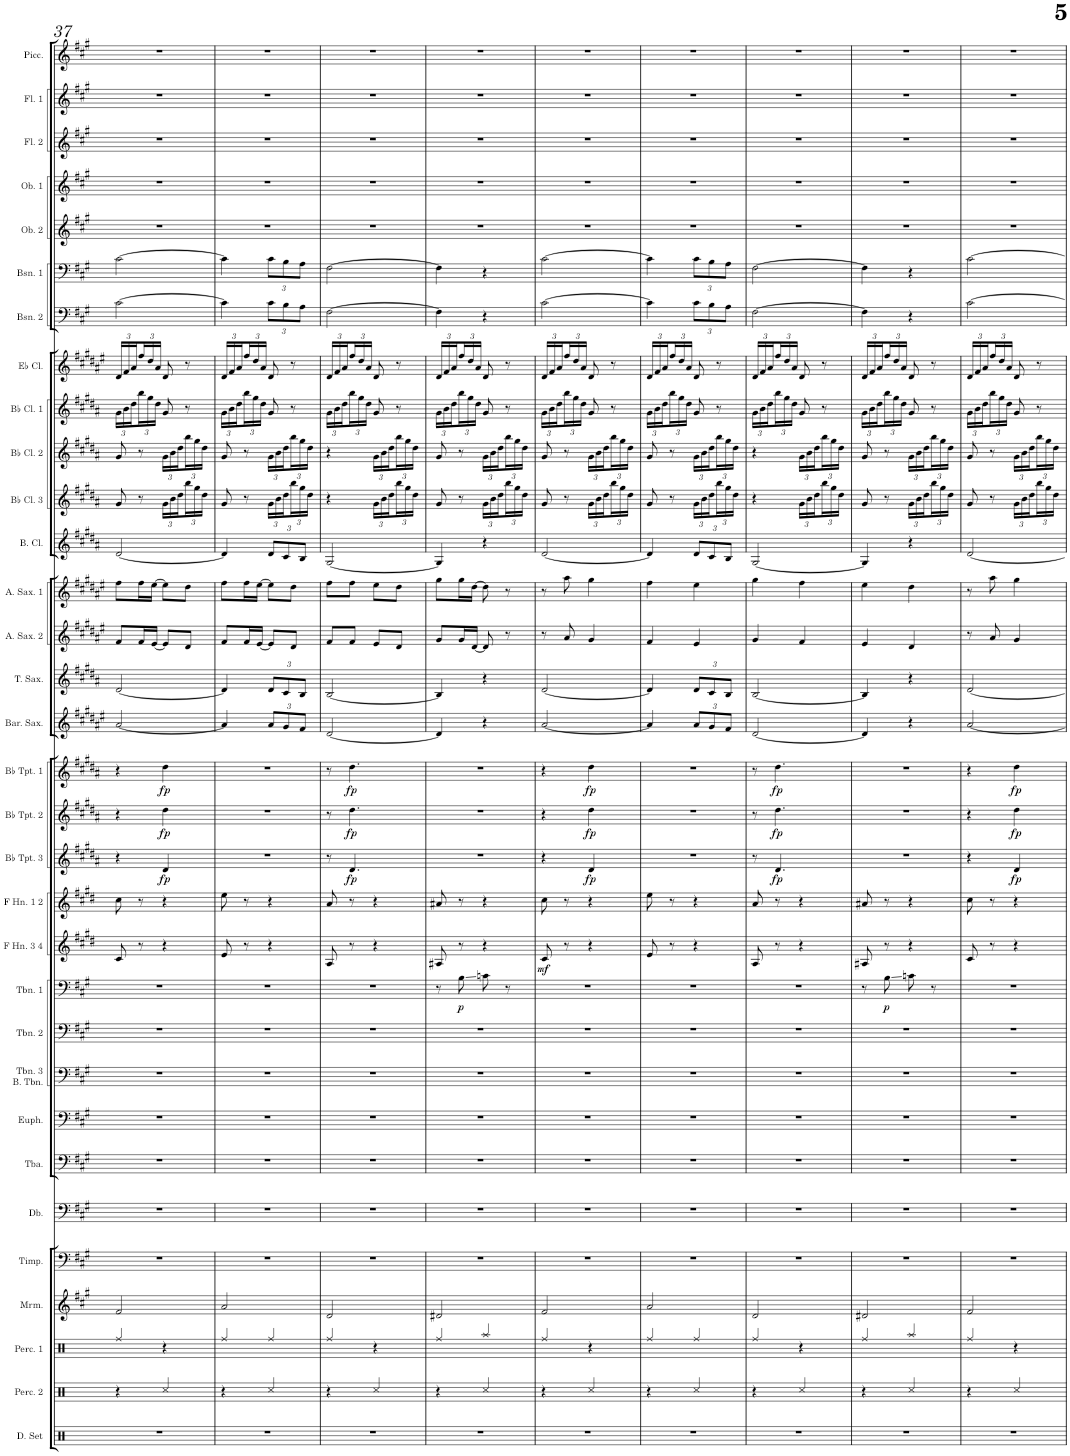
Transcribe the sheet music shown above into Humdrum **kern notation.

**kern	**kern	**kern	**kern	**kern	**kern	**kern	**kern	**kern	**kern	**kern	**dynam	**kern	**dynam	**kern	**kern	**dynam	**kern	**dynam	**kern	**dynam	**kern	**kern	**kern	**kern	**kern	**kern	**kern	**kern	**kern	**kern	**kern	**kern	**kern	**kern	**kern	**kern
*part32	*part31	*part30	*part29	*part28	*part27	*part26	*part25	*part24	*part23	*part22	*part22	*part21	*part21	*part20	*part19	*part19	*part18	*part18	*part17	*part17	*part16	*part15	*part14	*part13	*part12	*part11	*part10	*part9	*part8	*part7	*part6	*part5	*part4	*part3	*part2	*part1
*staff32	*staff31	*staff30	*staff29	*staff28	*staff27	*staff26	*staff25	*staff24	*staff23	*staff22	*staff22	*staff21	*staff21	*staff20	*staff19	*staff19	*staff18	*staff18	*staff17	*staff17	*staff16	*staff15	*staff14	*staff13	*staff12	*staff11	*staff10	*staff9	*staff8	*staff7	*staff6	*staff5	*staff4	*staff3	*staff2	*staff1
*I"Drumset	*I"Percussion 2	*I"Percussion 1	*I"Marimba	*I"Timpani	*I"Double Bass	*I"Tuba	*I"Euphonium	*I"Trombone 3 &amp; Bass Trombone	*I"Trombone 2	*I"Trombone 1	*	*I"F Horn 3 &amp; 4	*	*I"F Horn 1 &amp; 2	*I"Bb Trumpet 3	*	*I"Bb Trumpet 2	*	*I"Bb Trumpet 1	*	*I"Baritone Saxophone	*I"Tenor Saxophone	*I"Alto Saxophone 2	*I"Alto Saxophone 1	*I"Bass Clarinet	*I"Bb Clarinet 3	*I"Bb Clarinet 2	*I"Bb Clarinet 1	*I"Eb Clarinet	*I"Bassoon 2	*I"Bassoon 1	*I"Oboe 2	*I"Oboe 1	*I"Flute 2	*I"Flute 1	*I"Piccolo
*I'D. Set	*I'Perc. 2	*I'Perc. 1	*I'Mrm.	*I'Timp.	*I'Db.	*I'Tba.	*I'Euph.	*I'Tbn. 3 B. Tbn.	*I'Tbn. 2	*I'Tbn. 1	*	*I'F Hn. 3 4	*	*I'F Hn. 1 2	*I'Bb Tpt. 3	*	*I'Bb Tpt. 2	*	*I'Bb Tpt. 1	*	*I'Bar. Sax.	*I'T. Sax.	*I'A. Sax. 2	*I'A. Sax. 1	*I'B. Cl.	*I'Bb Cl. 3	*I'Bb Cl. 2	*I'Bb Cl. 1	*I'Eb Cl.	*I'Bsn. 2	*I'Bsn. 1	*I'Ob. 2	*I'Ob. 1	*I'Fl. 2	*I'Fl. 1	*I'Picc.
!!LO:PB:g=z
*clefX	*clefX	*clefX	*clefG2	*clefF4	*clefF4	*clefF4	*clefF4	*clefF4	*clefF4	*clefF4	*	*clefG2	*	*clefG2	*clefG2	*	*clefG2	*	*clefG2	*	*clefG2	*clefG2	*clefG2	*clefG2	*clefG2	*clefG2	*clefG2	*clefG2	*clefG2	*clefF4	*clefF4	*clefG2	*clefG2	*clefG2	*clefG2	*clefG2
*	*	*	*	*	*Trd7c12	*	*	*	*	*	*	*Trd4c7	*	*Trd4c7	*Trd1c2	*	*Trd1c2	*	*Trd1c2	*	*Trd12c21	*Trd8c14	*Trd5c9	*Trd5c9	*Trd8c14	*Trd1c2	*Trd1c2	*Trd1c2	*Trd-2c-3	*	*	*	*	*	*	*Trd-7c-12
*k[]	*k[]	*k[]	*k[f#c#g#]	*k[f#c#g#]	*k[f#c#g#]	*k[f#c#g#]	*k[f#c#g#]	*k[f#c#g#]	*k[f#c#g#]	*k[f#c#g#]	*	*k[f#c#g#d#]	*	*k[f#c#g#d#]	*k[f#c#g#d#a#]	*	*k[f#c#g#d#a#]	*	*k[f#c#g#d#a#]	*	*k[f#c#g#d#a#e#]	*k[f#c#g#d#a#]	*k[f#c#g#d#a#e#]	*k[f#c#g#d#a#e#]	*k[f#c#g#d#a#]	*k[f#c#g#d#a#]	*k[f#c#g#d#a#]	*k[f#c#g#d#a#]	*k[f#c#g#d#a#e#]	*k[f#c#g#]	*k[f#c#g#]	*k[f#c#g#]	*k[f#c#g#]	*k[f#c#g#]	*k[f#c#g#]	*k[f#c#g#]
*M2/4	*M2/4	*M2/4	*M2/4	*M2/4	*M2/4	*M2/4	*M2/4	*M2/4	*M2/4	*M2/4	*	*M2/4	*	*M2/4	*M2/4	*	*M2/4	*	*M2/4	*	*M2/4	*M2/4	*M2/4	*M2/4	*M2/4	*M2/4	*M2/4	*M2/4	*M2/4	*M2/4	*M2/4	*M2/4	*M2/4	*M2/4	*M2/4	*M2/4
*	*	*	*	*	*	*	*	*	*	*	*	*	*	*	*	*	*	*	*	*	*	*	*	*	*	*	*	*Xbrackettup	*Xbrackettup	*	*	*	*	*	*	*
=37	=37	=37	=37	=37	=37	=37	=37	=37	=37	=37	=37	=37	=37	=37	=37	=37	=37	=37	=37	=37	=37	=37	=37	=37	=37	=37	=37	=37	=37	=37	=37	=37	=37	=37	=37	=37
2r	4r	4Rff/	2f#/	2r	2r	2r	2r	2r	2r	2r	.	8c#/	.	8cc#\	4r	.	4r	.	4r	.	[2a#/	[2d#/	8f#/L	8ff#\L	[2d#/	8g#/	8g#/	24g#\LL	24d#/LL	[2c#\	[2c#\	2r	2r	2r	2r	2r
.	.	.	.	.	.	.	.	.	.	.	.	.	.	.	.	.	.	.	.	.	.	.	.	.	.	.	.	24b\	24f#/	.	.	.	.	.	.	.
.	.	.	.	.	.	.	.	.	.	.	.	.	.	.	.	.	.	.	.	.	.	.	.	.	.	.	.	24dd#\	24a#/	.	.	.	.	.	.	.
.	.	.	.	.	.	.	.	.	.	.	.	8r	.	8r	.	.	.	.	.	.	.	.	16f#/L	16ff#\L	.	8r	8r	24bb\	24ff#/	.	.	.	.	.	.	.
.	.	.	.	.	.	.	.	.	.	.	.	.	.	.	.	.	.	.	.	.	.	.	.	.	.	.	.	24gg#\	24dd#/	.	.	.	.	.	.	.
.	.	.	.	.	.	.	.	.	.	.	.	.	.	.	.	.	.	.	.	.	.	.	[16e#/JJ	[16ee#\JJ	.	.	.	.	.	.	.	.	.	.	.	.
.	.	.	.	.	.	.	.	.	.	.	.	.	.	.	.	.	.	.	.	.	.	.	.	.	.	.	.	24dd#\JJ	24a#/JJ	.	.	.	.	.	.	.
*	*	*	*	*	*	*	*	*	*	*	*	*	*	*	*	*	*	*	*	*	*	*	*	*	*	*Xbrackettup	*Xbrackettup	*	*	*	*	*	*	*	*	*
!	!	!	!	!	!	!	!	!	!	!	!	!	!	!	!	!LO:DY:b	!	!LO:DY:b	!	!LO:DY:b	!	!	!	!	!	!	!	!	!	!	!	!	!	!	!	!
.	4Rcc/	4r	.	.	.	.	.	.	.	.	.	4r	.	4r	4d#/	fp	4dd#\	fp	4dd#\	fp	.	.	8e#/L]	8ee#\L]	.	24g#\LL	24g#\LL	8g#/	8d#/	.	.	.	.	.	.	.
.	.	.	.	.	.	.	.	.	.	.	.	.	.	.	.	.	.	.	.	.	.	.	.	.	.	24b\	24b\	.	.	.	.	.	.	.	.	.
.	.	.	.	.	.	.	.	.	.	.	.	.	.	.	.	.	.	.	.	.	.	.	.	.	.	24dd#\	24dd#\	.	.	.	.	.	.	.	.	.
.	.	.	.	.	.	.	.	.	.	.	.	.	.	.	.	.	.	.	.	.	.	.	8d#/J	8dd#\J	.	24bb\	24bb\	8r	8r	.	.	.	.	.	.	.
.	.	.	.	.	.	.	.	.	.	.	.	.	.	.	.	.	.	.	.	.	.	.	.	.	.	24gg#\	24gg#\	.	.	.	.	.	.	.	.	.
.	.	.	.	.	.	.	.	.	.	.	.	.	.	.	.	.	.	.	.	.	.	.	.	.	.	24dd#\JJ	24dd#\JJ	.	.	.	.	.	.	.	.	.
=38	=38	=38	=38	=38	=38	=38	=38	=38	=38	=38	=38	=38	=38	=38	=38	=38	=38	=38	=38	=38	=38	=38	=38	=38	=38	=38	=38	=38	=38	=38	=38	=38	=38	=38	=38	=38
2r	4r	4Rff/	2a/	2r	2r	2r	2r	2r	2r	2r	.	8e/	.	8ee\	2r	.	2r	.	2r	.	4a#/]	4d#/]	8f#/L	8ff#\L	4d#/]	8g#/	8g#/	24g#\LL	24d#/LL	4c#\]	4c#\]	2r	2r	2r	2r	2r
.	.	.	.	.	.	.	.	.	.	.	.	.	.	.	.	.	.	.	.	.	.	.	.	.	.	.	.	24b\	24f#/	.	.	.	.	.	.	.
.	.	.	.	.	.	.	.	.	.	.	.	.	.	.	.	.	.	.	.	.	.	.	.	.	.	.	.	24dd#\	24a#/	.	.	.	.	.	.	.
.	.	.	.	.	.	.	.	.	.	.	.	8r	.	8r	.	.	.	.	.	.	.	.	16f#/L	16ff#\L	.	8r	8r	24bb\	24ff#/	.	.	.	.	.	.	.
.	.	.	.	.	.	.	.	.	.	.	.	.	.	.	.	.	.	.	.	.	.	.	.	.	.	.	.	24gg#\	24dd#/	.	.	.	.	.	.	.
.	.	.	.	.	.	.	.	.	.	.	.	.	.	.	.	.	.	.	.	.	.	.	[16e#/JJ	[16ee#\JJ	.	.	.	.	.	.	.	.	.	.	.	.
.	.	.	.	.	.	.	.	.	.	.	.	.	.	.	.	.	.	.	.	.	.	.	.	.	.	.	.	24dd#\JJ	24a#/JJ	.	.	.	.	.	.	.
*	*	*	*	*	*	*	*	*	*	*	*	*	*	*	*	*	*	*	*	*	*Xbrackettup	*Xbrackettup	*	*	*Xbrackettup	*	*	*	*	*Xbrackettup	*Xbrackettup	*	*	*	*	*
.	4Rcc/	4Rff/	.	.	.	.	.	.	.	.	.	4r	.	4r	.	.	.	.	.	.	12a#/L	12d#/L	8e#/L]	8ee#\L]	12d#/L	24g#\LL	24g#\LL	8g#/	8d#/	12c#\L	12c#\L	.	.	.	.	.
.	.	.	.	.	.	.	.	.	.	.	.	.	.	.	.	.	.	.	.	.	.	.	.	.	.	24b\	24b\	.	.	.	.	.	.	.	.	.
.	.	.	.	.	.	.	.	.	.	.	.	.	.	.	.	.	.	.	.	.	12g#/	12c#/	.	.	12c#/	24dd#\	24dd#\	.	.	12B\	12B\	.	.	.	.	.
.	.	.	.	.	.	.	.	.	.	.	.	.	.	.	.	.	.	.	.	.	.	.	8d#/J	8dd#\J	.	24bb\	24bb\	8r	8r	.	.	.	.	.	.	.
.	.	.	.	.	.	.	.	.	.	.	.	.	.	.	.	.	.	.	.	.	12f#/J	12B/J	.	.	12B/J	24gg#\	24gg#\	.	.	12A\J	12A\J	.	.	.	.	.
.	.	.	.	.	.	.	.	.	.	.	.	.	.	.	.	.	.	.	.	.	.	.	.	.	.	24dd#\JJ	24dd#\JJ	.	.	.	.	.	.	.	.	.
=39	=39	=39	=39	=39	=39	=39	=39	=39	=39	=39	=39	=39	=39	=39	=39	=39	=39	=39	=39	=39	=39	=39	=39	=39	=39	=39	=39	=39	=39	=39	=39	=39	=39	=39	=39	=39
2r	4r	4Rff/	2d/	2r	2r	2r	2r	2r	2r	2r	.	8A/	.	8a/	8r	.	8r	.	8r	.	[2d#/	[2B/	8f#/L	8ff#\L	[2G#/	4r	4r	24g#\LL	24d#/LL	[2F#\	[2F#\	2r	2r	2r	2r	2r
.	.	.	.	.	.	.	.	.	.	.	.	.	.	.	.	.	.	.	.	.	.	.	.	.	.	.	.	24b\	24f#/	.	.	.	.	.	.	.
.	.	.	.	.	.	.	.	.	.	.	.	.	.	.	.	.	.	.	.	.	.	.	.	.	.	.	.	24dd#\	24a#/	.	.	.	.	.	.	.
!	!	!	!	!	!	!	!	!	!	!	!	!	!	!	!	!LO:DY:b	!	!LO:DY:b	!	!LO:DY:b	!	!	!	!	!	!	!	!	!	!	!	!	!	!	!	!
.	.	.	.	.	.	.	.	.	.	.	.	8r	.	8r	4.d#/	fp	4.dd#\	fp	4.dd#\	fp	.	.	8f#/J	8ff#\J	.	.	.	24bb\	24ff#/	.	.	.	.	.	.	.
.	.	.	.	.	.	.	.	.	.	.	.	.	.	.	.	.	.	.	.	.	.	.	.	.	.	.	.	24gg#\	24dd#/	.	.	.	.	.	.	.
.	.	.	.	.	.	.	.	.	.	.	.	.	.	.	.	.	.	.	.	.	.	.	.	.	.	.	.	24dd#\JJ	24a#/JJ	.	.	.	.	.	.	.
.	4Rcc/	4r	.	.	.	.	.	.	.	.	.	4r	.	4r	.	.	.	.	.	.	.	.	8e#/L	8ee#\L	.	24g#\LL	24g#\LL	8g#/	8d#/	.	.	.	.	.	.	.
.	.	.	.	.	.	.	.	.	.	.	.	.	.	.	.	.	.	.	.	.	.	.	.	.	.	24b\	24b\	.	.	.	.	.	.	.	.	.
.	.	.	.	.	.	.	.	.	.	.	.	.	.	.	.	.	.	.	.	.	.	.	.	.	.	24dd#\	24dd#\	.	.	.	.	.	.	.	.	.
.	.	.	.	.	.	.	.	.	.	.	.	.	.	.	.	.	.	.	.	.	.	.	8d#/J	8dd#\J	.	24bb\	24bb\	8r	8r	.	.	.	.	.	.	.
.	.	.	.	.	.	.	.	.	.	.	.	.	.	.	.	.	.	.	.	.	.	.	.	.	.	24gg#\	24gg#\	.	.	.	.	.	.	.	.	.
.	.	.	.	.	.	.	.	.	.	.	.	.	.	.	.	.	.	.	.	.	.	.	.	.	.	24dd#\JJ	24dd#\JJ	.	.	.	.	.	.	.	.	.
=40	=40	=40	=40	=40	=40	=40	=40	=40	=40	=40	=40	=40	=40	=40	=40	=40	=40	=40	=40	=40	=40	=40	=40	=40	=40	=40	=40	=40	=40	=40	=40	=40	=40	=40	=40	=40
2r	4r	4Rff/	2d#X/	2r	2r	2r	2r	2r	2r	8r	.	8A#X/	.	8a#X/	2r	.	2r	.	2r	.	4d#/]	4B/]	8g#/L	8gg#\L	4G#/]	8g#/	8g#/	24g#\LL	24d#/LL	4F#\]	4F#\]	2r	2r	2r	2r	2r
.	.	.	.	.	.	.	.	.	.	.	.	.	.	.	.	.	.	.	.	.	.	.	.	.	.	.	.	24b\	24f#/	.	.	.	.	.	.	.
.	.	.	.	.	.	.	.	.	.	.	.	.	.	.	.	.	.	.	.	.	.	.	.	.	.	.	.	24dd#\	24a#/	.	.	.	.	.	.	.
!	!	!	!	!	!	!	!	!	!	!	!LO:DY:b	!	!	!	!	!	!	!	!	!	!	!	!	!	!	!	!	!	!	!	!	!	!	!	!	!
.	.	.	.	.	.	.	.	.	.	8B\	p	8r	.	8r	.	.	.	.	.	.	.	.	16g#/L	16gg#\L	.	8r	8r	24bb\	24ff#/	.	.	.	.	.	.	.
.	.	.	.	.	.	.	.	.	.	.	.	.	.	.	.	.	.	.	.	.	.	.	.	.	.	.	.	24gg#\	24dd#/	.	.	.	.	.	.	.
.	.	.	.	.	.	.	.	.	.	.	.	.	.	.	.	.	.	.	.	.	.	.	[16d#/JJ	[16dd#\JJ	.	.	.	.	.	.	.	.	.	.	.	.
.	.	.	.	.	.	.	.	.	.	.	.	.	.	.	.	.	.	.	.	.	.	.	.	.	.	.	.	24dd#\JJ	24a#/JJ	.	.	.	.	.	.	.
.	4Rcc/	4Raa/	.	.	.	.	.	.	.	8cn\	.	4r	.	4r	.	.	.	.	.	.	4r	4r	8d#/]	8dd#\]	4r	24g#\LL	24g#\LL	8g#/	8d#/	4r	4r	.	.	.	.	.
.	.	.	.	.	.	.	.	.	.	.	.	.	.	.	.	.	.	.	.	.	.	.	.	.	.	24b\	24b\	.	.	.	.	.	.	.	.	.
.	.	.	.	.	.	.	.	.	.	.	.	.	.	.	.	.	.	.	.	.	.	.	.	.	.	24dd#\	24dd#\	.	.	.	.	.	.	.	.	.
.	.	.	.	.	.	.	.	.	.	8r	.	.	.	.	.	.	.	.	.	.	.	.	8r	8r	.	24bb\	24bb\	8r	8r	.	.	.	.	.	.	.
.	.	.	.	.	.	.	.	.	.	.	.	.	.	.	.	.	.	.	.	.	.	.	.	.	.	24gg#\	24gg#\	.	.	.	.	.	.	.	.	.
.	.	.	.	.	.	.	.	.	.	.	.	.	.	.	.	.	.	.	.	.	.	.	.	.	.	24dd#\JJ	24dd#\JJ	.	.	.	.	.	.	.	.	.
=41	=41	=41	=41	=41	=41	=41	=41	=41	=41	=41	=41	=41	=41	=41	=41	=41	=41	=41	=41	=41	=41	=41	=41	=41	=41	=41	=41	=41	=41	=41	=41	=41	=41	=41	=41	=41
!	!	!	!	!	!	!	!	!	!	!	!	!	!LO:DY:b	!	!	!	!	!	!	!	!	!	!	!	!	!	!	!	!	!	!	!	!	!	!	!
2r	4r	4Rff/	2f#/	2r	2r	2r	2r	2r	2r	2r	.	8c#/	mf	8cc#\	4r	.	4r	.	4r	.	[2a#/	[2d#/	8r	8r	[2d#/	8g#/	8g#/	24g#\LL	24d#/LL	[2c#\	[2c#\	2r	2r	2r	2r	2r
.	.	.	.	.	.	.	.	.	.	.	.	.	.	.	.	.	.	.	.	.	.	.	.	.	.	.	.	24b\	24f#/	.	.	.	.	.	.	.
.	.	.	.	.	.	.	.	.	.	.	.	.	.	.	.	.	.	.	.	.	.	.	.	.	.	.	.	24dd#\	24a#/	.	.	.	.	.	.	.
.	.	.	.	.	.	.	.	.	.	.	.	8r	.	8r	.	.	.	.	.	.	.	.	8a#/	8aa#\	.	8r	8r	24bb\	24ff#/	.	.	.	.	.	.	.
.	.	.	.	.	.	.	.	.	.	.	.	.	.	.	.	.	.	.	.	.	.	.	.	.	.	.	.	24gg#\	24dd#/	.	.	.	.	.	.	.
.	.	.	.	.	.	.	.	.	.	.	.	.	.	.	.	.	.	.	.	.	.	.	.	.	.	.	.	24dd#\JJ	24a#/JJ	.	.	.	.	.	.	.
!	!	!	!	!	!	!	!	!	!	!	!	!	!	!	!	!LO:DY:b	!	!LO:DY:b	!	!LO:DY:b	!	!	!	!	!	!	!	!	!	!	!	!	!	!	!	!
.	4Rcc/	4r	.	.	.	.	.	.	.	.	.	4r	.	4r	4d#/	fp	4dd#\	fp	4dd#\	fp	.	.	4g#/	4gg#\	.	24g#\LL	24g#\LL	8g#/	8d#/	.	.	.	.	.	.	.
.	.	.	.	.	.	.	.	.	.	.	.	.	.	.	.	.	.	.	.	.	.	.	.	.	.	24b\	24b\	.	.	.	.	.	.	.	.	.
.	.	.	.	.	.	.	.	.	.	.	.	.	.	.	.	.	.	.	.	.	.	.	.	.	.	24dd#\	24dd#\	.	.	.	.	.	.	.	.	.
.	.	.	.	.	.	.	.	.	.	.	.	.	.	.	.	.	.	.	.	.	.	.	.	.	.	24bb\	24bb\	8r	8r	.	.	.	.	.	.	.
.	.	.	.	.	.	.	.	.	.	.	.	.	.	.	.	.	.	.	.	.	.	.	.	.	.	24gg#\	24gg#\	.	.	.	.	.	.	.	.	.
.	.	.	.	.	.	.	.	.	.	.	.	.	.	.	.	.	.	.	.	.	.	.	.	.	.	24dd#\JJ	24dd#\JJ	.	.	.	.	.	.	.	.	.
=42	=42	=42	=42	=42	=42	=42	=42	=42	=42	=42	=42	=42	=42	=42	=42	=42	=42	=42	=42	=42	=42	=42	=42	=42	=42	=42	=42	=42	=42	=42	=42	=42	=42	=42	=42	=42
2r	4r	4Rff/	2a/	2r	2r	2r	2r	2r	2r	2r	.	8e/	.	8ee\	2r	.	2r	.	2r	.	4a#/]	4d#/]	4f#/	4ff#\	4d#/]	8g#/	8g#/	24g#\LL	24d#/LL	4c#\]	4c#\]	2r	2r	2r	2r	2r
.	.	.	.	.	.	.	.	.	.	.	.	.	.	.	.	.	.	.	.	.	.	.	.	.	.	.	.	24b\	24f#/	.	.	.	.	.	.	.
.	.	.	.	.	.	.	.	.	.	.	.	.	.	.	.	.	.	.	.	.	.	.	.	.	.	.	.	24dd#\	24a#/	.	.	.	.	.	.	.
.	.	.	.	.	.	.	.	.	.	.	.	8r	.	8r	.	.	.	.	.	.	.	.	.	.	.	8r	8r	24bb\	24ff#/	.	.	.	.	.	.	.
.	.	.	.	.	.	.	.	.	.	.	.	.	.	.	.	.	.	.	.	.	.	.	.	.	.	.	.	24gg#\	24dd#/	.	.	.	.	.	.	.
.	.	.	.	.	.	.	.	.	.	.	.	.	.	.	.	.	.	.	.	.	.	.	.	.	.	.	.	24dd#\JJ	24a#/JJ	.	.	.	.	.	.	.
.	4Rcc/	4Rff/	.	.	.	.	.	.	.	.	.	4r	.	4r	.	.	.	.	.	.	12a#/L	12d#/L	4e#/	4ee#\	12d#/L	24g#\LL	24g#\LL	8g#/	8d#/	12c#\L	12c#\L	.	.	.	.	.
.	.	.	.	.	.	.	.	.	.	.	.	.	.	.	.	.	.	.	.	.	.	.	.	.	.	24b\	24b\	.	.	.	.	.	.	.	.	.
.	.	.	.	.	.	.	.	.	.	.	.	.	.	.	.	.	.	.	.	.	12g#/	12c#/	.	.	12c#/	24dd#\	24dd#\	.	.	12B\	12B\	.	.	.	.	.
.	.	.	.	.	.	.	.	.	.	.	.	.	.	.	.	.	.	.	.	.	.	.	.	.	.	24bb\	24bb\	8r	8r	.	.	.	.	.	.	.
.	.	.	.	.	.	.	.	.	.	.	.	.	.	.	.	.	.	.	.	.	12f#/J	12B/J	.	.	12B/J	24gg#\	24gg#\	.	.	12A\J	12A\J	.	.	.	.	.
.	.	.	.	.	.	.	.	.	.	.	.	.	.	.	.	.	.	.	.	.	.	.	.	.	.	24dd#\JJ	24dd#\JJ	.	.	.	.	.	.	.	.	.
=43	=43	=43	=43	=43	=43	=43	=43	=43	=43	=43	=43	=43	=43	=43	=43	=43	=43	=43	=43	=43	=43	=43	=43	=43	=43	=43	=43	=43	=43	=43	=43	=43	=43	=43	=43	=43
2r	4r	4Rff/	2d/	2r	2r	2r	2r	2r	2r	2r	.	8A/	.	8a/	8r	.	8r	.	8r	.	[2d#/	[2B/	4g#/	4gg#\	[2G#/	4r	4r	24g#\LL	24d#/LL	[2F#\	[2F#\	2r	2r	2r	2r	2r
.	.	.	.	.	.	.	.	.	.	.	.	.	.	.	.	.	.	.	.	.	.	.	.	.	.	.	.	24b\	24f#/	.	.	.	.	.	.	.
.	.	.	.	.	.	.	.	.	.	.	.	.	.	.	.	.	.	.	.	.	.	.	.	.	.	.	.	24dd#\	24a#/	.	.	.	.	.	.	.
!	!	!	!	!	!	!	!	!	!	!	!	!	!	!	!	!LO:DY:b	!	!LO:DY:b	!	!LO:DY:b	!	!	!	!	!	!	!	!	!	!	!	!	!	!	!	!
.	.	.	.	.	.	.	.	.	.	.	.	8r	.	8r	4.d#/	fp	4.dd#\	fp	4.dd#\	fp	.	.	.	.	.	.	.	24bb\	24ff#/	.	.	.	.	.	.	.
.	.	.	.	.	.	.	.	.	.	.	.	.	.	.	.	.	.	.	.	.	.	.	.	.	.	.	.	24gg#\	24dd#/	.	.	.	.	.	.	.
.	.	.	.	.	.	.	.	.	.	.	.	.	.	.	.	.	.	.	.	.	.	.	.	.	.	.	.	24dd#\JJ	24a#/JJ	.	.	.	.	.	.	.
.	4Rcc/	4r	.	.	.	.	.	.	.	.	.	4r	.	4r	.	.	.	.	.	.	.	.	4f#/	4ff#\	.	24g#\LL	24g#\LL	8g#/	8d#/	.	.	.	.	.	.	.
.	.	.	.	.	.	.	.	.	.	.	.	.	.	.	.	.	.	.	.	.	.	.	.	.	.	24b\	24b\	.	.	.	.	.	.	.	.	.
.	.	.	.	.	.	.	.	.	.	.	.	.	.	.	.	.	.	.	.	.	.	.	.	.	.	24dd#\	24dd#\	.	.	.	.	.	.	.	.	.
.	.	.	.	.	.	.	.	.	.	.	.	.	.	.	.	.	.	.	.	.	.	.	.	.	.	24bb\	24bb\	8r	8r	.	.	.	.	.	.	.
.	.	.	.	.	.	.	.	.	.	.	.	.	.	.	.	.	.	.	.	.	.	.	.	.	.	24gg#\	24gg#\	.	.	.	.	.	.	.	.	.
.	.	.	.	.	.	.	.	.	.	.	.	.	.	.	.	.	.	.	.	.	.	.	.	.	.	24dd#\JJ	24dd#\JJ	.	.	.	.	.	.	.	.	.
=44	=44	=44	=44	=44	=44	=44	=44	=44	=44	=44	=44	=44	=44	=44	=44	=44	=44	=44	=44	=44	=44	=44	=44	=44	=44	=44	=44	=44	=44	=44	=44	=44	=44	=44	=44	=44
2r	4r	4Rff/	2d#X/	2r	2r	2r	2r	2r	2r	8r	.	8A#X/	.	8a#X/	2r	.	2r	.	2r	.	4d#/]	4B/]	4e#/	4ee#\	4G#/]	8g#/	8g#/	24g#\LL	24d#/LL	4F#\]	4F#\]	2r	2r	2r	2r	2r
.	.	.	.	.	.	.	.	.	.	.	.	.	.	.	.	.	.	.	.	.	.	.	.	.	.	.	.	24b\	24f#/	.	.	.	.	.	.	.
.	.	.	.	.	.	.	.	.	.	.	.	.	.	.	.	.	.	.	.	.	.	.	.	.	.	.	.	24dd#\	24a#/	.	.	.	.	.	.	.
!	!	!	!	!	!	!	!	!	!	!	!LO:DY:b	!	!	!	!	!	!	!	!	!	!	!	!	!	!	!	!	!	!	!	!	!	!	!	!	!
.	.	.	.	.	.	.	.	.	.	8B\	p	8r	.	8r	.	.	.	.	.	.	.	.	.	.	.	8r	8r	24bb\	24ff#/	.	.	.	.	.	.	.
.	.	.	.	.	.	.	.	.	.	.	.	.	.	.	.	.	.	.	.	.	.	.	.	.	.	.	.	24gg#\	24dd#/	.	.	.	.	.	.	.
.	.	.	.	.	.	.	.	.	.	.	.	.	.	.	.	.	.	.	.	.	.	.	.	.	.	.	.	24dd#\JJ	24a#/JJ	.	.	.	.	.	.	.
.	4Rcc/	4Raa/	.	.	.	.	.	.	.	8cn\	.	4r	.	4r	.	.	.	.	.	.	4r	4r	4d#/	4dd#\	4r	24g#\LL	24g#\LL	8g#/	8d#/	4r	4r	.	.	.	.	.
.	.	.	.	.	.	.	.	.	.	.	.	.	.	.	.	.	.	.	.	.	.	.	.	.	.	24b\	24b\	.	.	.	.	.	.	.	.	.
.	.	.	.	.	.	.	.	.	.	.	.	.	.	.	.	.	.	.	.	.	.	.	.	.	.	24dd#\	24dd#\	.	.	.	.	.	.	.	.	.
.	.	.	.	.	.	.	.	.	.	8r	.	.	.	.	.	.	.	.	.	.	.	.	.	.	.	24bb\	24bb\	8r	8r	.	.	.	.	.	.	.
.	.	.	.	.	.	.	.	.	.	.	.	.	.	.	.	.	.	.	.	.	.	.	.	.	.	24gg#\	24gg#\	.	.	.	.	.	.	.	.	.
.	.	.	.	.	.	.	.	.	.	.	.	.	.	.	.	.	.	.	.	.	.	.	.	.	.	24dd#\JJ	24dd#\JJ	.	.	.	.	.	.	.	.	.
=45	=45	=45	=45	=45	=45	=45	=45	=45	=45	=45	=45	=45	=45	=45	=45	=45	=45	=45	=45	=45	=45	=45	=45	=45	=45	=45	=45	=45	=45	=45	=45	=45	=45	=45	=45	=45
2r	4r	4Rff/	2f#/	2r	2r	2r	2r	2r	2r	2r	.	8c#/	.	8cc#\	4r	.	4r	.	4r	.	[2a#/	[2d#/	8r	8r	[2d#/	8g#/	8g#/	24g#\LL	24d#/LL	[2c#\	[2c#\	2r	2r	2r	2r	2r
.	.	.	.	.	.	.	.	.	.	.	.	.	.	.	.	.	.	.	.	.	.	.	.	.	.	.	.	24b\	24f#/	.	.	.	.	.	.	.
.	.	.	.	.	.	.	.	.	.	.	.	.	.	.	.	.	.	.	.	.	.	.	.	.	.	.	.	24dd#\	24a#/	.	.	.	.	.	.	.
.	.	.	.	.	.	.	.	.	.	.	.	8r	.	8r	.	.	.	.	.	.	.	.	8a#/	8aa#\	.	8r	8r	24bb\	24ff#/	.	.	.	.	.	.	.
.	.	.	.	.	.	.	.	.	.	.	.	.	.	.	.	.	.	.	.	.	.	.	.	.	.	.	.	24gg#\	24dd#/	.	.	.	.	.	.	.
.	.	.	.	.	.	.	.	.	.	.	.	.	.	.	.	.	.	.	.	.	.	.	.	.	.	.	.	24dd#\JJ	24a#/JJ	.	.	.	.	.	.	.
!	!	!	!	!	!	!	!	!	!	!	!	!	!	!	!	!LO:DY:b	!	!LO:DY:b	!	!LO:DY:b	!	!	!	!	!	!	!	!	!	!	!	!	!	!	!	!
.	4Rcc/	4r	.	.	.	.	.	.	.	.	.	4r	.	4r	4d#/	fp	4dd#\	fp	4dd#\	fp	.	.	4g#/	4gg#\	.	24g#\LL	24g#\LL	8g#/	8d#/	.	.	.	.	.	.	.
.	.	.	.	.	.	.	.	.	.	.	.	.	.	.	.	.	.	.	.	.	.	.	.	.	.	24b\	24b\	.	.	.	.	.	.	.	.	.
.	.	.	.	.	.	.	.	.	.	.	.	.	.	.	.	.	.	.	.	.	.	.	.	.	.	24dd#\	24dd#\	.	.	.	.	.	.	.	.	.
.	.	.	.	.	.	.	.	.	.	.	.	.	.	.	.	.	.	.	.	.	.	.	.	.	.	24bb\	24bb\	8r	8r	.	.	.	.	.	.	.
.	.	.	.	.	.	.	.	.	.	.	.	.	.	.	.	.	.	.	.	.	.	.	.	.	.	24gg#\	24gg#\	.	.	.	.	.	.	.	.	.
.	.	.	.	.	.	.	.	.	.	.	.	.	.	.	.	.	.	.	.	.	.	.	.	.	.	24dd#\JJ	24dd#\JJ	.	.	.	.	.	.	.	.	.
=	=	=	=	=	=	=	=	=	=	=	=	=	=	=	=	=	=	=	=	=	=	=	=	=	=	=	=	=	=	=	=	=	=	=	=	=
*-	*-	*-	*-	*-	*-	*-	*-	*-	*-	*-	*-	*-	*-	*-	*-	*-	*-	*-	*-	*-	*-	*-	*-	*-	*-	*-	*-	*-	*-	*-	*-	*-	*-	*-	*-	*-
